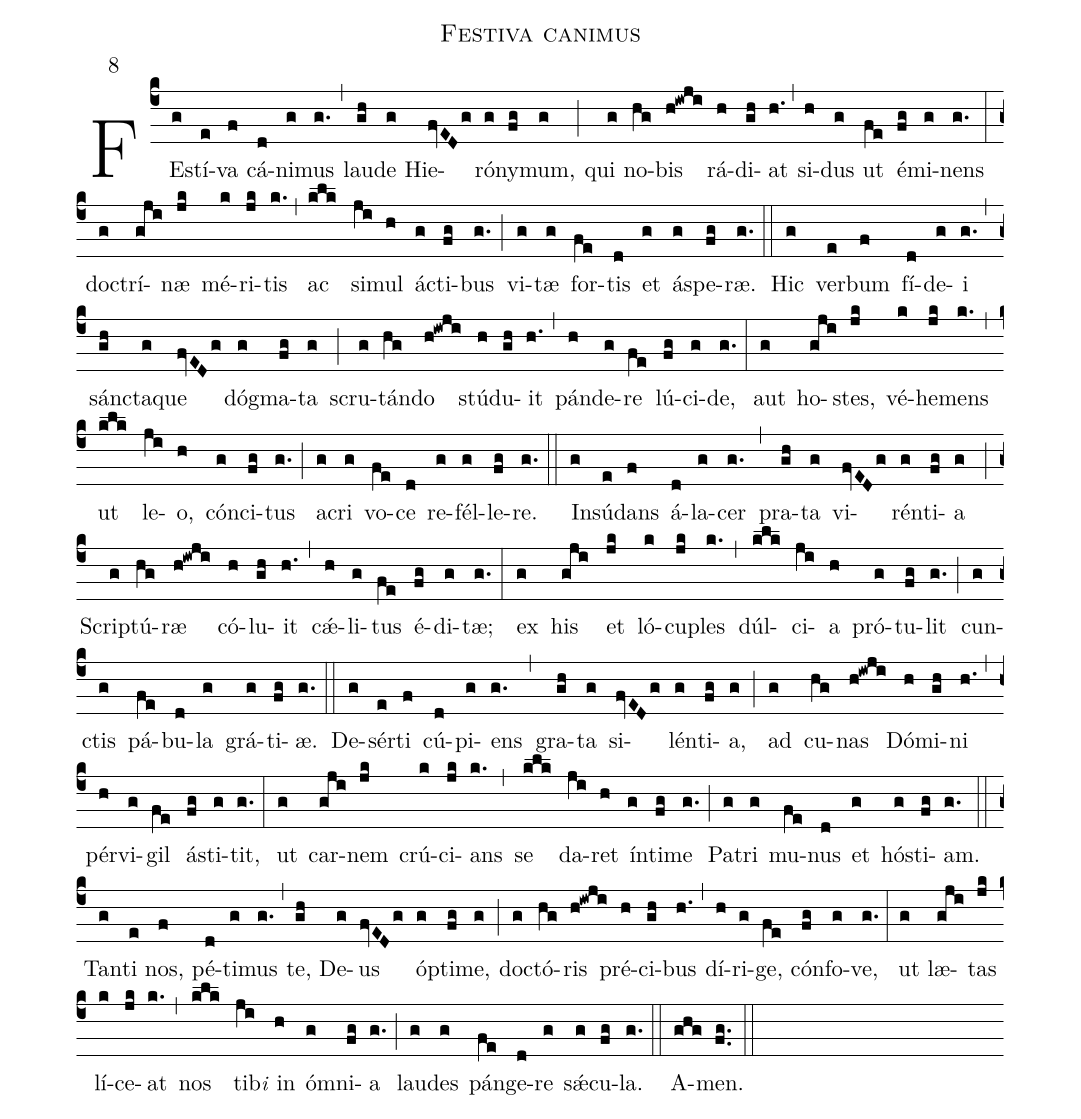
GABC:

name: Festiva canimus;
mode: 8;
%%
(c4)
FE(g)stí(e)va(f) cá(d)ni(g)mus(g.) (,)
lau(gh)de(g) Hie(fvEDg)ró(g)ny(fg)mum,(g) (;)
qui(g) no(hg)bis(h!iwji) rá(h)di(gh)at(h.) (,)
si(h)dus(g) ut(fe) é(fg)mi(g)nens(g.) (:)

do(g)ctrí(gji)næ(jk) mé(k)ri(jk)tis(k.) (,)
ac(klk) si(ji)mul(h) á(g)cti(fg)bus(g.) (;)
vi(g)tæ(g) for(fe)tis(d) et(g) á(g)spe(fg)ræ.(g.) (::)

Hic(g) ver(e)bum(f) fí(d)de(g)i(g.) (,)
sán(gh)cta(g)que(fvEDg) dóg(g)ma(fg)ta(g) (;)
scru(g)tán(hg)do(h!iwji) stú(h)du(gh)it(h.) (,)
pán(h)de(g)re(fe) lú(fg)ci(g)de,(g.) (:)

aut(g) ho(gji)stes,(jk) vé(k)he(jk)mens(k.) (,)
ut(klk) le(ji)o,(h) cón(g)ci(fg)tus(g.) (;)
a(g)cri(g) vo(fe)ce(d) re(g)fél(g)le(fg)re.(g.) (::)

In(g)sú(e)dans(f) á(d)la(g)cer(g.) (,)
pra(gh)ta(g) vi(fvEDg)rén(g)ti(fg)a(g) (;)
Scrip(g)tú(hg)ræ(h!iwji) có(h)lu(gh)it(h.) (,)
cǽ(h)li(g)tus(fe) é(fg)di(g)tæ;(g.) (:)
ex(g) his(gji) et(jk) ló(k)cu(jk)ples(k.) (,)
dúl(klk)ci(ji)a(h) pró(g)tu(fg)lit(g.) (;)
cun(g)ctis(g) pá(fe)bu(d)la(g) grá(g)ti(fg)æ.(g.) (::)

De(g)sér(e)ti(f) cú(d)pi(g)ens(g.) (,)
gra(gh)ta(g) si(fvEDg)lén(g)ti(fg)a,(g) (;)
ad(g) cu(hg)nas(h!iwji) Dó(h)mi(gh)ni(h.) (,)
pér(h)vi(g)gil(fe) á(fg)sti(g)tit,(g.) (:)
ut(g) car(gji)nem(jk) crú(k)ci(jk)ans(k.) (,)
se(klk) da(ji)ret(h) ín(g)ti(fg)me(g.) (;)
Pa(g)tri(g) mu(fe)nus(d) et(g) hó(g)sti(fg)am.(g.) (::)

Tan(g)ti(e) nos,(f) pé(d)ti(g)mus(g.) (,)
te,(gh) De(g)us(fvEDg) óp(g)ti(fg)me,(g) (;)
do(g)ctó(hg)ris(h!iwji) pré(h)ci(gh)bus(h.) (,)
dí(h)ri(g)ge,(fe) cón(fg)fo(g)ve,(g.) (:)
ut(g) læ(gji)tas(jk) lí(k)ce(jk)at(k.) (,)
nos(klk) ti(ji)b<e>i</e> {i}n(h) óm(g)ni(fg)a(g.) (;)
lau(g)des(g) pán(fe)ge(d)re(g) sǽ(g)cu(fg)la.(g.) (::)

A(ghg)men.(fg..) (::)
